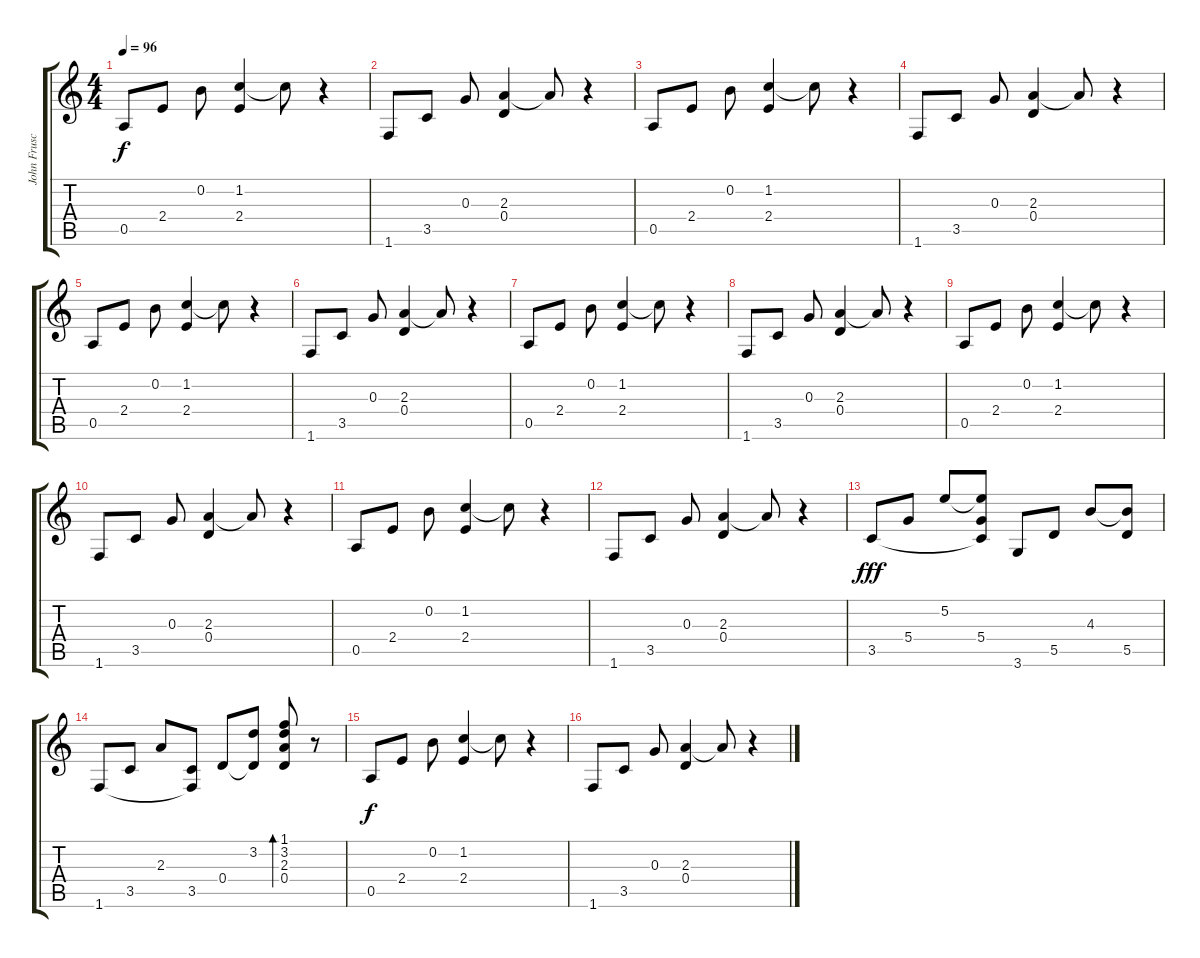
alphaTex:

\track ("John Frusciante (Main)" "John Frusc") {instrument acousticguitarsteel}
\staff {score tabs}
\tuning (E4 B3 G3 D3 A2 E2) {hide}
\ts (4 4)
\tempo 96
\clef g2
\ks c
0.5.8{dy f instrument acousticguitarsteel} 2.4.8 0.2.8 (1.2 2.4).4 1.2{t}.8 r.4 |
1.6.8 3.5.8 0.3.8 (2.3 0.4).4 2.3{t}.8 r.4 |
0.5.8 2.4.8 0.2.8 (1.2 2.4).4 1.2{t}.8 r.4 |
1.6.8 3.5.8 0.3.8 (2.3 0.4).4 2.3{t}.8 r.4 |
0.5.8 2.4.8 0.2.8 (1.2 2.4).4 1.2{t}.8 r.4 |
1.6.8 3.5.8 0.3.8 (2.3 0.4).4 2.3{t}.8 r.4 |
0.5.8 2.4.8 0.2.8 (1.2 2.4).4 1.2{t}.8 r.4 |
1.6.8 3.5.8 0.3.8 (2.3 0.4).4 2.3{t}.8 r.4 |
0.5.8 2.4.8 0.2.8 (1.2 2.4).4 1.2{t}.8 r.4 |
1.6.8 3.5.8 0.3.8 (2.3 0.4).4 2.3{t}.8 r.4 |
0.5.8 2.4.8 0.2.8 (1.2 2.4).4 1.2{t}.8 r.4 |
1.6.8 3.5.8 0.3.8 (2.3 0.4).4 2.3{t}.8 r.4 |
3.5.8{dy fff} 5.4.8 5.2.8 (5.2{t} 5.4 3.5{t}).8 3.6.8 5.5.8 4.3.8 (4.3{t} 5.5).8 |
1.6.8 3.5.8 2.3.8 (3.5 1.6{t}).8 0.4.8 (3.2 0.4{t}).8 (1.1 3.2 2.3 0.4).8{bd 30} r.8 |
0.5.8{dy f} 2.4.8 0.2.8 (1.2 2.4).4 1.2{t}.8 r.4 |
1.6.8 3.5.8 0.3.8 (2.3 0.4).4 2.3{t}.8 r.4
